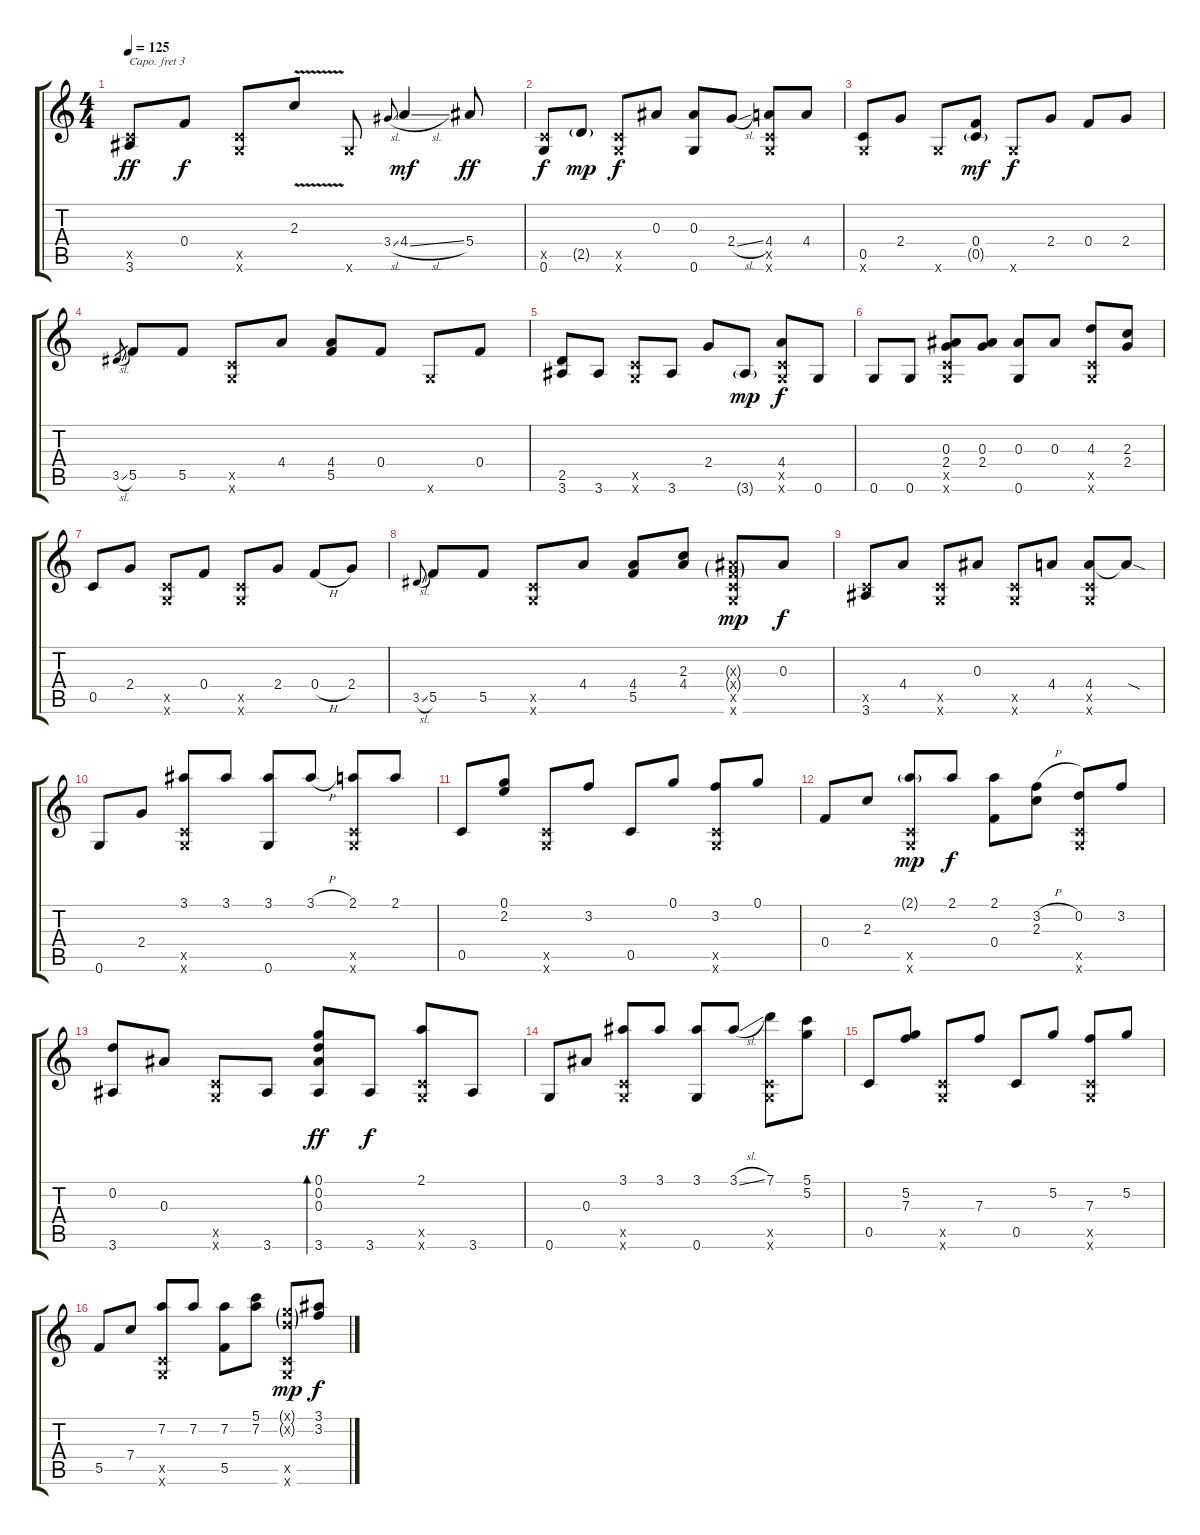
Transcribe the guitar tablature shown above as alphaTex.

\track (" " " ") {instrument acousticguitarsteel}
\staff {score tabs}
\capo 3
\tuning (E4 B3 G3 D3 A2 E2) {hide}
\ts (4 4)
\tempo 125
\clef g2
\ks c
(0.5{x} 3.6).8{dy ff} 0.4.8{dy f} (0.5{x} 0.6{x}).8 2.3{v}.8 0.6{x}.8 3.4{sl}.8{gr onbeat} 4.4{sl}.4{dy mf} 5.4.8{dy ff} |
(0.5{x} 0.6).8{dy f} 2.5{g}.8{dy mp} (0.5{x} 0.6{x}).8{dy f} 0.3.8 (0.3 0.6).8 2.4{sl}.8 (4.4 0.5{x} 0.6{x}).8 4.4.8 |
(0.5 0.6{x}).8 2.4.8 0.6{x}.8 (0.4 0.5{g}).8{dy mf} 0.6{x}.8{dy f} 2.4.8 0.4.8 2.4.8 |
3.5{sl}.8{gr} 5.5.8 5.5.8 (0.5{x} 0.6{x}).8 4.4.8 (4.4 5.5).8 0.4.8 0.6{x}.8 0.4.8 |
(2.5 3.6).8 3.6.8 (0.5{x} 0.6{x}).8 3.6.8 2.4.8 3.6{g}.8{dy mp} (4.4 0.5{x} 0.6{x}).8{dy f} 0.6.8 |
0.6.8 0.6.8 (0.3 2.4 0.5{x} 0.6{x}).8 (0.3 2.4).8 (0.3 0.6).8 0.3.8 (4.3 0.5{x} 0.6{x}).8 (2.3 2.4).8 |
0.5.8 2.4.8 (0.5{x} 0.6{x}).8 0.4.8 (0.5{x} 0.6{x}).8 2.4.8 0.4{h}.8 2.4.8 |
3.5{sl}.8{gr onbeat} 5.5.8 5.5.8 (0.5{x} 0.6{x}).8 4.4.8 (4.4 5.5).8 (2.3 4.4).8 (0.3{g x} 0.4{g x} 0.5{x} 0.6{x}).8{dy mp} 0.3.8{dy f} |
(0.5{x} 3.6).8 4.4.8 (0.5{x} 0.6{x}).8 0.3.8 (0.5{x} 0.6{x}).8 4.4.8 (4.4 0.5{x} 0.6{x}).8 4.4{sod t}.8 |
0.6.8 2.4.8 (3.1 0.5{x} 0.6{x}).8 3.1.8 (3.1 0.6).8 3.1{h}.8 (2.1 0.5{x} 0.6{x}).8 2.1.8 |
0.5.8 (0.1 2.2).8 (0.5{x} 0.6{x}).8 3.2.8 0.5.8 0.1.8 (3.2 0.5{x} 0.6{x}).8 0.1.8 |
0.4.8 2.3.8 (2.1{g} 0.5{x} 0.6{x}).8{dy mp} 2.1.8{dy f} (2.1 0.4).8 (3.2{h} 2.3).8 (0.2 0.5{x} 0.6{x}).8 3.2.8 |
(0.2 3.6).8 0.3.8 (0.5{x} 0.6{x}).8 3.6.8 (0.1 0.2 0.3 3.6).8{bd 120 dy ff} 3.6.8{dy f} (2.1 0.5{x} 0.6{x}).8 3.6.8 |
0.6.8 0.3.8 (3.1 0.5{x} 0.6{x}).8 3.1.8 (3.1 0.6).8 3.1{sl}.8 (7.1 0.5{x} 0.6{x}).8 (5.1 5.2).8 |
0.5.8 (5.2 7.3).8 (0.5{x} 0.6{x}).8 7.3.8 0.5.8 5.2.8 (7.3 0.5{x} 0.6{x}).8 5.2.8 |
5.5.8 7.4.8 (7.2 0.5{x} 0.6{x}).8 7.2.8 (7.2 5.5).8 (5.1 7.2).8 (0.1{g x} 0.2{g x} 0.5{x} 0.6{x}).8{dy mp} (3.1 3.2).8{dy f}
